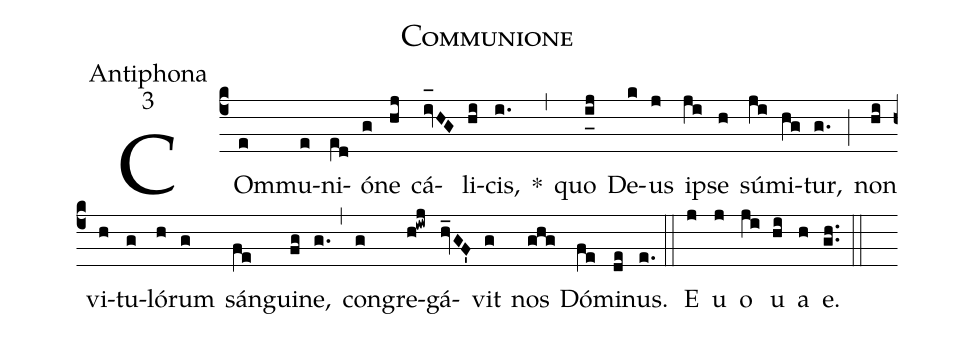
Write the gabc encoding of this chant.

name:Communione;
office-part:Antiphona;
mode:3;
%%
(c4) COm(e)mu(e)ni(e[ll:1]d)ó(g)ne(hj) cá(iv_[oh:h]HG)li(hi)cis,(i.) *(,) quo(i_[uh:l]j) De(k)us(j) i(ji)pse(h) sú(ji)mi(hg)tur,(g.) (;) non(hi) vi(h)tu(g)ló(h)rum(g) sán(fe)gui(fg)ne,(g.) (,) con(g)gre(h!iwj)gá(hv_GF')vit(g) nos(ghg) Dó(fe)mi(de)nus.(e.) (::) <eu>E(j) u(j) o(ji) u(hi) a(h) e.</eu>(gh..) (::)
